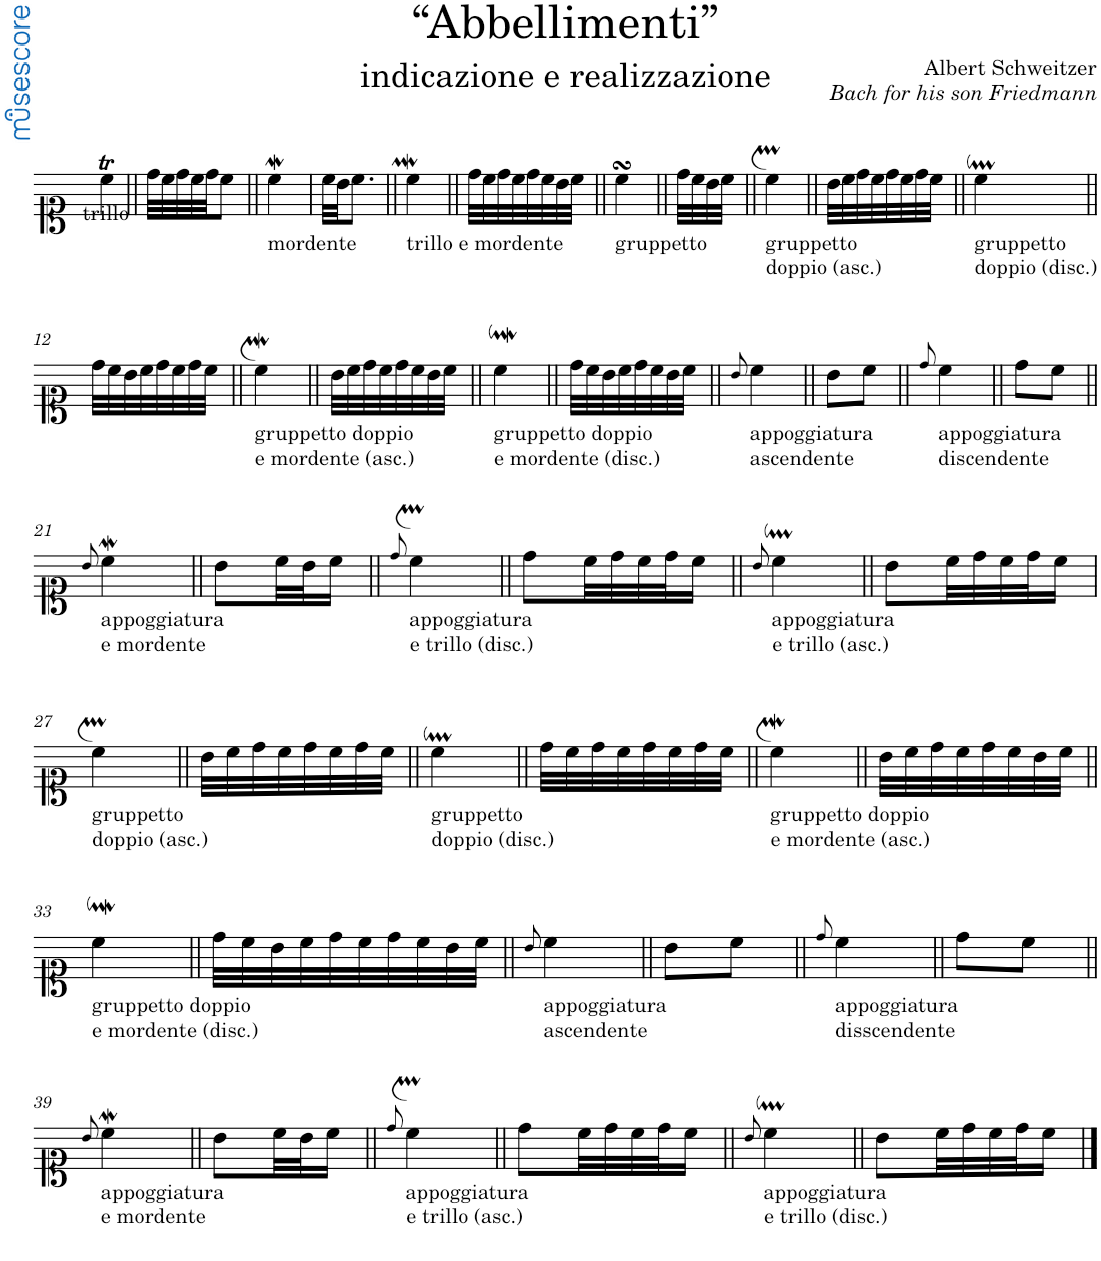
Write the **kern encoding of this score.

**kern	**text	**text
*part1	*part1	*part1
*staff1	*staff1	*staff1
*I"Soprano	*	*
*I'S.	*	*
*clefC1	*	*
*k[]	*	*
*M2/4	*	*
=1	=1	=1
!	!LO:LY:b	!
4ccT\	trillo	.
=2||	=2||	=2||
32dd\LLL	.	.
32cc\	.	.
32dd\	.	.
32cc\	.	.
32dd\JJ	.	.
8ccZ\J	.	.
=3||	=3||	=3||
!	!LO:LY:b	!
4ccw\	mordente	.
=4	=4	=4
32cc\LLL	.	.
32b\JJ	.	.
8.ccZ\J	.	.
=5||	=5||	=5||
!	!LO:LY:b	!
4ccw\	trillo e mordente	.
=6||	=6||	=6||
32dd\LLL	.	.
32cc\	.	.
32dd\	.	.
32cc\	.	.
32dd\	.	.
32cc\	.	.
32b\	.	.
32ccZ\JJJ	.	.
=7||	=7||	=7||
!	!LO:LY:b	!
4ccsSSs\	gruppetto	.
=8||	=8||	=8||
32dd\LLL	.	.
32cc\	.	.
32b\	.	.
32ccZ\JJJ	.	.
=9||	=9||	=9||
!	!LO:LY:b	!LO:LY:b
4ccM\	gruppetto	doppio (asc.)
=10||	=10||	=10||
32b\LLL	.	.
32cc\	.	.
32dd\	.	.
32cc\	.	.
32dd\	.	.
32cc\	.	.
32dd\	.	.
32ccZ\JJJ	.	.
=11||	=11||	=11||
!	!LO:LY:b	!LO:LY:b
4ccM\	gruppetto	doppio (disc.)
!!LO:LB:g=z
=12||	=12||	=12||
32dd\LLL	.	.
32cc\	.	.
32b\	.	.
32cc\	.	.
32dd\	.	.
32cc\	.	.
32dd\	.	.
32ccZ\JJJ	.	.
=13||	=13||	=13||
!	!LO:LY:b	!LO:LY:b
4ccw\	gruppetto doppio	e mordente (asc.)
=14||	=14||	=14||
32b\LLL	.	.
32cc\	.	.
32dd\	.	.
32cc\	.	.
32dd\	.	.
32cc\	.	.
32b\	.	.
32ccZ\JJJ	.	.
=15||	=15||	=15||
!	!LO:LY:b	!LO:LY:b
4cc\	gruppetto doppio	e mordente (disc.)
=16||	=16||	=16||
32dd\LLL	.	.
32cc\	.	.
32b\	.	.
32cc\	.	.
32dd\	.	.
32cc\	.	.
32b\	.	.
32ccZ\JJJ	.	.
=17||	=17||	=17||
8qb/	.	.
!	!LO:LY:b	!LO:LY:b
4cc\	appoggiatura	ascendente
=18||	=18||	=18||
8b\L	.	.
8ccZ\J	.	.
=19||	=19||	=19||
8qdd/	.	.
!	!LO:LY:b	!LO:LY:b
4cc\	appoggiatura	discendente
=20||	=20||	=20||
8dd\L	.	.
8ccZ\J	.	.
!!LO:LB:g=z
=21||	=21||	=21||
8qb/	.	.
!	!LO:LY:b	!LO:LY:b
4ccw\	appoggiatura	e mordente
=22||	=22||	=22||
8b\L	.	.
32cc\LL	.	.
32b\J	.	.
16ccZ\JJ	.	.
=23||	=23||	=23||
8qdd/	.	.
!	!LO:LY:b	!LO:LY:b
4ccM\	appoggiatura	e trillo (disc.)
=24||	=24||	=24||
8dd\L	.	.
32cc\LL	.	.
32dd\	.	.
32cc\	.	.
32dd\J	.	.
16ccZ\JJ	.	.
=25||	=25||	=25||
8qb/	.	.
!	!LO:LY:b	!LO:LY:b
4ccM\	appoggiatura	e trillo (asc.)
=26||	=26||	=26||
8b\L	.	.
32cc\LL	.	.
32dd\	.	.
32cc\	.	.
32dd\J	.	.
16ccZ\JJ	.	.
!!LO:LB:g=z
=27	=27	=27
!	!LO:LY:b	!LO:LY:b
4ccM\	gruppetto	doppio (asc.)
=28||	=28||	=28||
32b\LLL	.	.
32cc\	.	.
32dd\	.	.
32cc\	.	.
32dd\	.	.
32cc\	.	.
32dd\	.	.
32ccZ\JJJ	.	.
=29||	=29||	=29||
!	!LO:LY:b	!LO:LY:b
4ccM\	gruppetto	doppio (disc.)
=30||	=30||	=30||
32dd\LLL	.	.
32cc\	.	.
32dd\	.	.
32cc\	.	.
32dd\	.	.
32cc\	.	.
32dd\	.	.
32ccZ\JJJ	.	.
=31||	=31||	=31||
!	!LO:LY:b	!LO:LY:b
4ccw\	gruppetto doppio	e mordente (asc.)
=32||	=32||	=32||
32b\LLL	.	.
32cc\	.	.
32dd\	.	.
32cc\	.	.
32dd\	.	.
32cc\	.	.
32b\	.	.
32ccZ\JJJ	.	.
!!LO:LB:g=z
=33||	=33||	=33||
!	!LO:LY:b	!LO:LY:b
4cc\	gruppetto doppio	e mordente (disc.)
=34||	=34||	=34||
32dd\LLL	.	.
32cc\	.	.
32b\	.	.
32cc\	.	.
32dd\	.	.
32cc\	.	.
32dd\	.	.
32cc\	.	.
32b\	.	.
32ccZ\JJJ	.	.
=35||	=35||	=35||
8qb/	.	.
!	!LO:LY:b	!LO:LY:b
4cc\	appoggiatura	ascendente
=36||	=36||	=36||
8b\L	.	.
8ccZ\J	.	.
=37||	=37||	=37||
8qdd/	.	.
!	!LO:LY:b	!LO:LY:b
4cc\	appoggiatura	disscendente
=38||	=38||	=38||
8dd\L	.	.
8ccZ\J	.	.
!!LO:LB:g=z
=39||	=39||	=39||
8qb/	.	.
!	!LO:LY:b	!LO:LY:b
4ccw\	appoggiatura	e mordente
=40||	=40||	=40||
8b\L	.	.
32cc\LL	.	.
32b\J	.	.
16ccZ\JJ	.	.
=41||	=41||	=41||
8qdd/	.	.
!	!LO:LY:b	!LO:LY:b
4ccM\	appoggiatura	e trillo (asc.)
=42||	=42||	=42||
8dd\L	.	.
32cc\LL	.	.
32dd\	.	.
32cc\	.	.
32dd\J	.	.
16ccZ\JJ	.	.
=43||	=43||	=43||
8qb/	.	.
!	!LO:LY:b	!LO:LY:b
4ccM\	appoggiatura	e trillo (disc.)
=44||	=44||	=44||
8b\L	.	.
32cc\LL	.	.
32dd\	.	.
32cc\	.	.
32dd\J	.	.
16ccZ\JJ	.	.
==	==	==
*-	*-	*-
